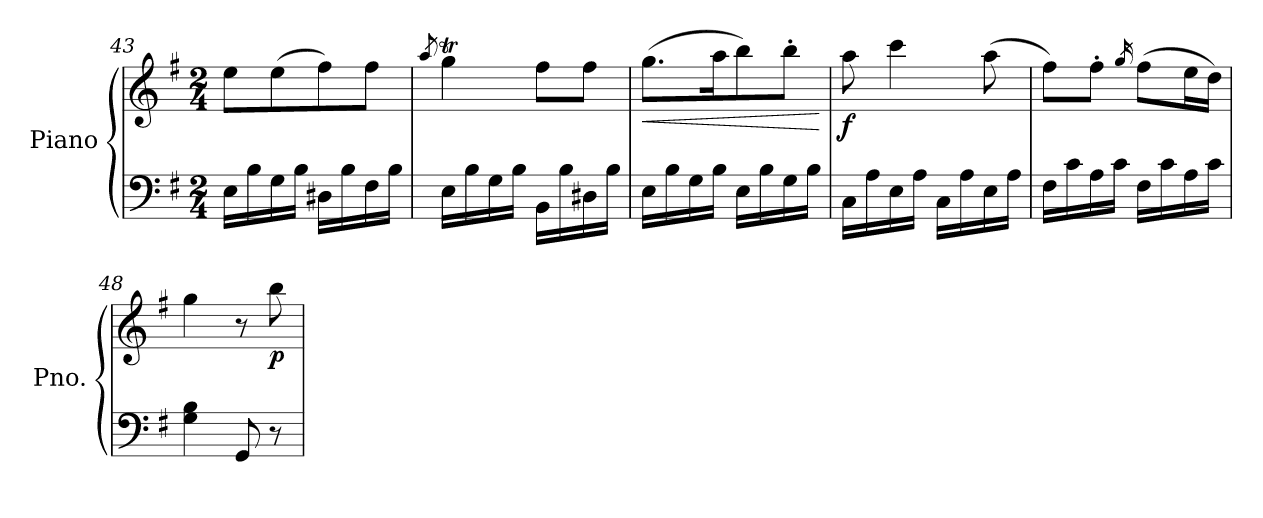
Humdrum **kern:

**kern	**kern	**dynam
*part1	*part1	*part1
*staff2	*staff1	*staff1/2
*I"Piano	*	*
*I'Pno.	*	*
*clefF4	*clefG2	*
*k[f#]	*k[f#]	*
*M2/4	*M2/4	*
=43	=43	=43
16E\LL	8ee\L	.
16B\	.	.
16G\	(>8ee\	.
16B\JJ	.	.
16D#X\LL	8ff#\)	.
16B\	.	.
16F#\	8ff#\J	.
16B\JJ	.	.
=44	=44	=44
.	8qaa/	.
16E\LL	4ggT\	.
16B\	.	.
16G\	.	.
16B\JJ	.	.
16BB\LL	8ff#\L	.
16B\	.	.
16D#X\	8ff#\J	.
16B\JJ	.	.
=45	=45	=45
!	!	!LO:HP:b
16E\LL	(>8.gg\L	<
16B\	.	.
16G\	.	.
16B\JJ	16aa\K	.
16E\LL	8bb\)	.
16B\	.	.
16G\	8bb'\J	.
16B\JJ	.	.
.	.	[
!!LO:LB:g=z
=46	=46	=46
!	!	!LO:DY:b
16C\LL	8aa\	f
16A\	.	.
16E\	4ccc\	.
16A\JJ	.	.
16C\LL	.	.
16A\	.	.
16E\	(>8aa\	.
16A\JJ	.	.
=47	=47	=47
16F#\LL	8ff#\L)	.
16c\	.	.
16A\	8ff#'\J	.
16c\JJ	.	.
.	16qgg/	.
16F#\LL	(>8ff#\L	.
16c\	.	.
16A\	16ee\L	.
16c\JJ	16dd\JJ)	.
=48	=48	=48
4G\ 4B\	4gg\	.
8GG/	8r	.
!	!	!LO:DY:b
8r	8bb\	p
=	=	=
*-	*-	*-
